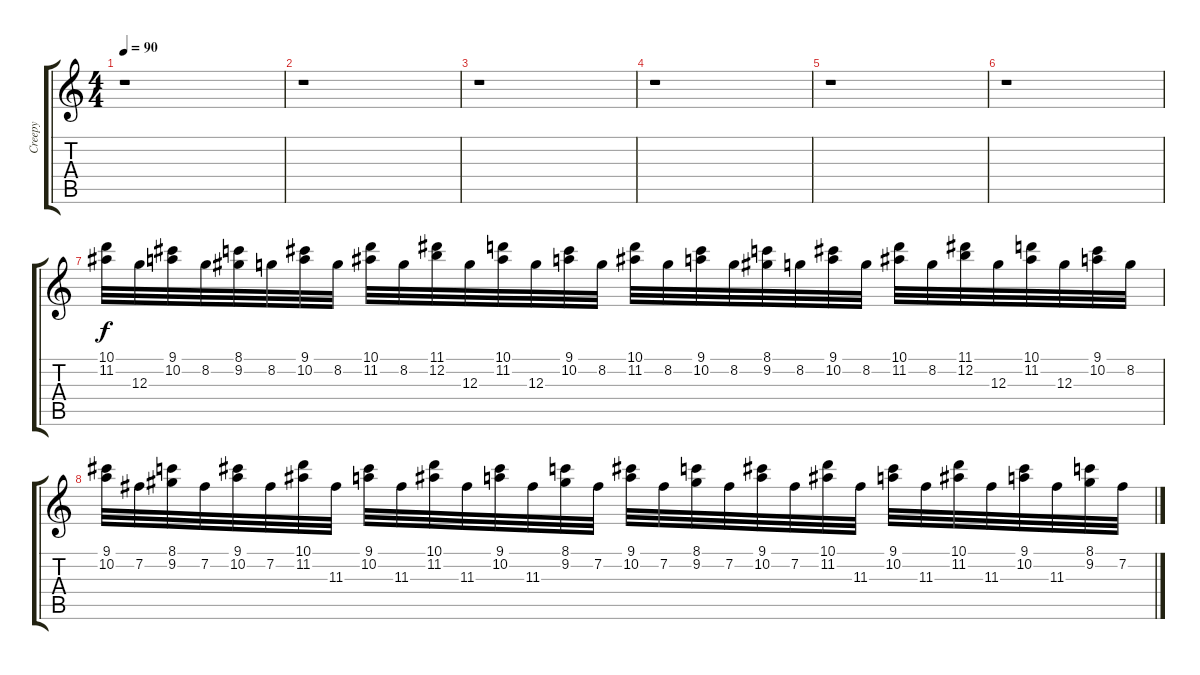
\track ("Creepy" "Creepy") {instrument distortionguitar}
\staff {score tabs}
\tuning (E4 B3 G3 D3 A2 E2) {hide}
\ts (4 4)
\tempo 90
\clef g2
\ks c
r.1{dy f} |
r.1 |
r.1 |
r.1 |
r.1 |
r.1 |
(10.1 11.2).32 12.3.32 (9.1 10.2).32 8.2.32 (8.1 9.2).32 8.2.32 (9.1 10.2).32 8.2.32 (10.1 11.2).32 8.2.32 (11.1 12.2).32 12.3.32 (10.1 11.2).32 12.3.32 (9.1 10.2).32 8.2.32 (10.1 11.2).32 8.2.32 (9.1 10.2).32 8.2.32 (8.1 9.2).32 8.2.32 (9.1 10.2).32 8.2.32 (10.1 11.2).32 8.2.32 (11.1 12.2).32 12.3.32 (10.1 11.2).32 12.3.32 (9.1 10.2).32 8.2.32 |
(9.1 10.2).32 7.2.32 (8.1 9.2).32 7.2.32 (9.1 10.2).32 7.2.32 (10.1 11.2).32 11.3.32 (9.1 10.2).32 11.3.32 (10.1 11.2).32 11.3.32 (9.1 10.2).32 11.3.32 (8.1 9.2).32 7.2.32 (9.1 10.2).32 7.2.32 (8.1 9.2).32 7.2.32 (9.1 10.2).32 7.2.32 (10.1 11.2).32 11.3.32 (9.1 10.2).32 11.3.32 (10.1 11.2).32 11.3.32 (9.1 10.2).32 11.3.32 (8.1 9.2).32 7.2.32
